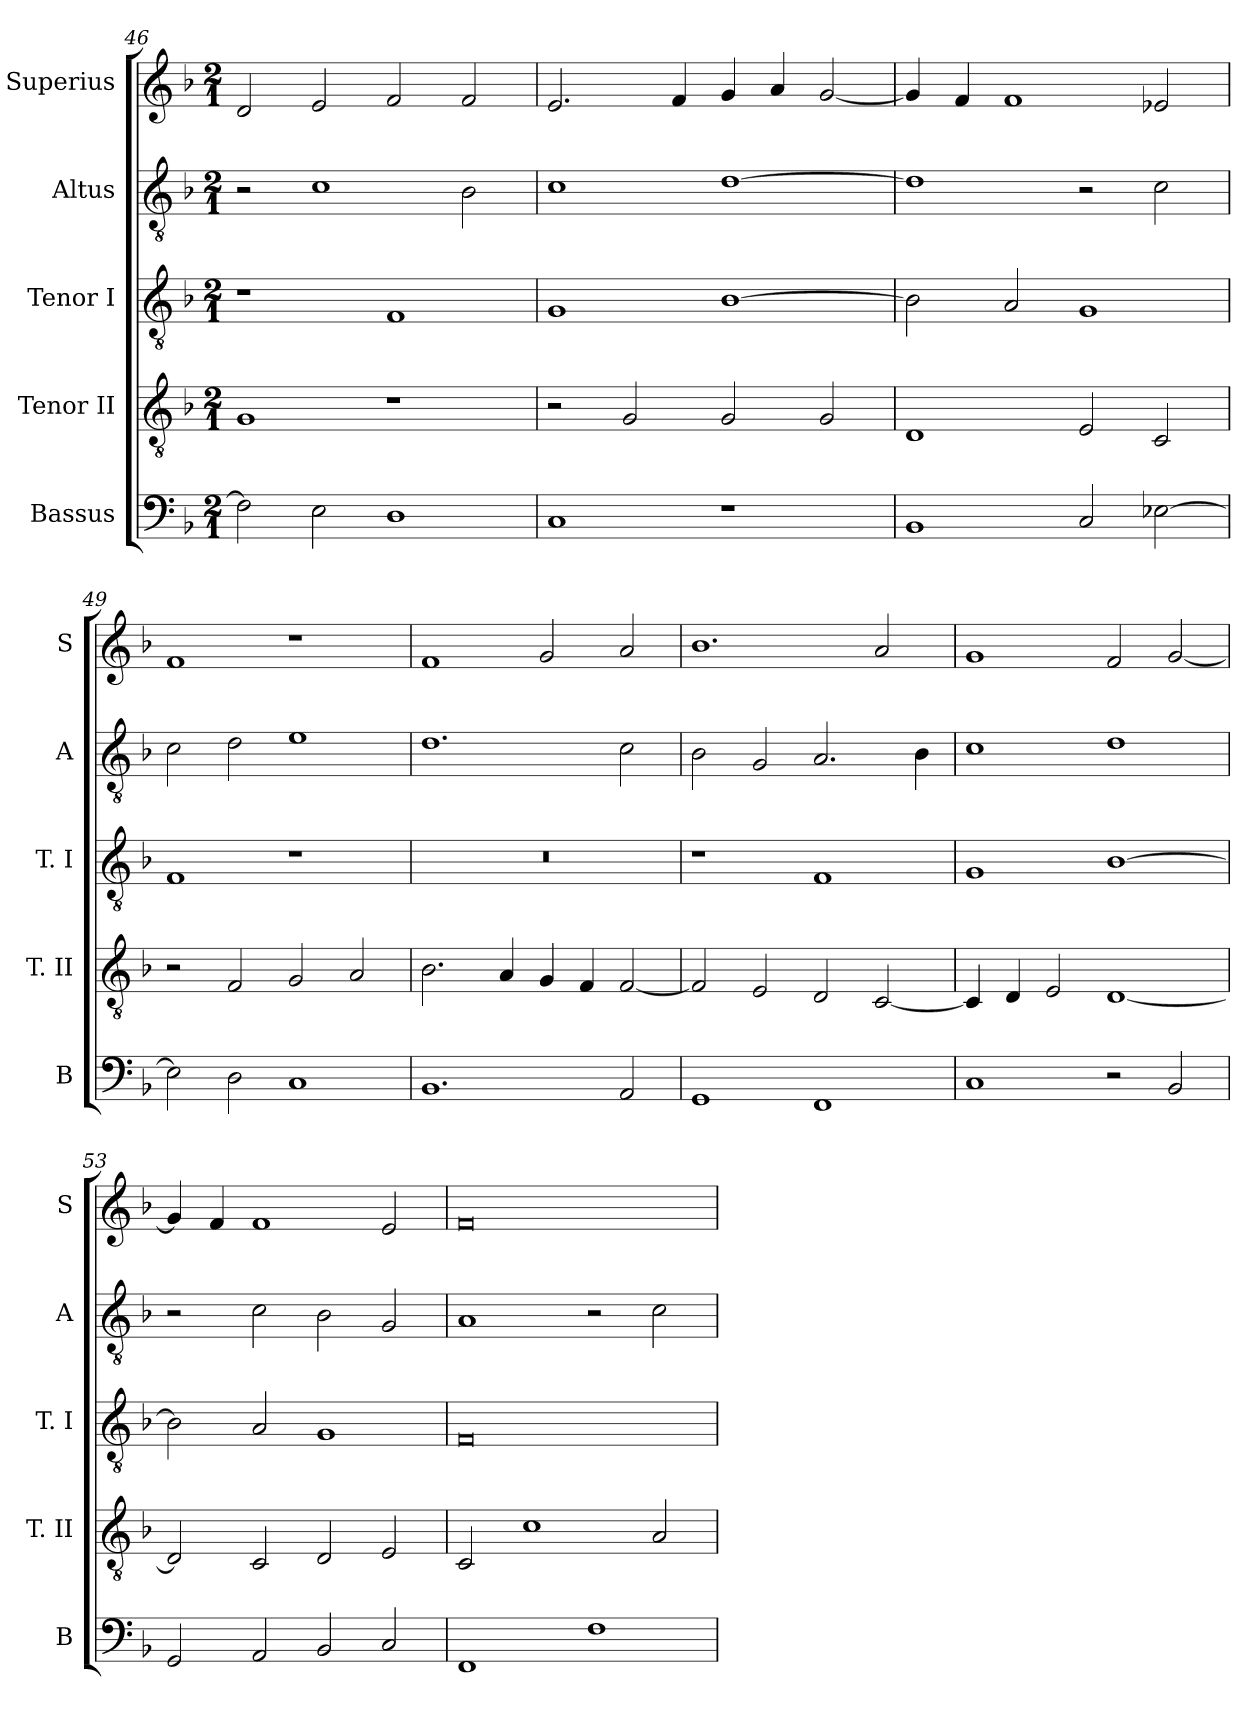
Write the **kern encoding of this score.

**kern	**kern	**kern	**kern	**kern
*part5	*part4	*part3	*part2	*part1
*staff5	*staff4	*staff3	*staff2	*staff1
*I"Bassus	*I"Tenor II	*I"Tenor I	*I"Altus	*I"Superius
*I'B	*I'T. II	*I'T. I	*I'A	*I'S
*clefF4	*clefGv2	*clefGv2	*clefGv2	*clefG2
*k[b-]	*k[b-]	*k[b-]	*k[b-]	*k[b-]
*F:	*F:	*F:	*F:	*F:
*M2/1	*M2/1	*M2/1	*M2/1	*M2/1
=46	=46	=46	=46	=46
2F]	1G	1r	2r	2d
2E	.	.	1c	2e
1D	1r	1F	.	2f
.	.	.	2B-	2f
=47	=47	=47	=47	=47
1C	2r	1G	1c	2.e
.	2G	.	.	.
.	.	.	.	4f
1r	2G	[1B-	[1d	4g
.	.	.	.	4a
.	2G	.	.	[2g
=48	=48	=48	=48	=48
1BB-	1D	2B-]	1d]	4g]
.	.	.	.	4f
.	.	2A	.	1f
2C	2E	1G	2r	.
[2E-X	2C	.	2c	2e-X
=49	=49	=49	=49	=49
2E-]	2r	1F	2c	1f
2D	2F	.	2d	.
1C	2G	1r	1e	1r
.	2A	.	.	.
=50	=50	=50	=50	=50
1.BB-	2.B-	0r	1.d	1f
.	4A	.	.	.
.	4G	.	.	2g
.	4F	.	.	.
2AA	[2F	.	2c	2a
=51	=51	=51	=51	=51
1GG	2F]	1r	2B-	1.b-
.	2E	.	2G	.
1FF	2D	1F	2.A	.
.	[2C	.	.	2a
.	.	.	4B-	.
=52	=52	=52	=52	=52
1C	4C]	1G	1c	1g
.	4D	.	.	.
.	2E	.	.	.
2r	[1D	[1B-	1d	2f
2BB-	.	.	.	[2g
=53	=53	=53	=53	=53
2GG	2D]	2B-]	2r	4g]
.	.	.	.	4f
2AA	2C	2A	2c	1f
2BB-	2D	1G	2B-	.
2C	2E	.	2G	2e
=54	=54	=54	=54	=54
1FF	2C	0F	1A	0f
.	1c	.	.	.
1F	.	.	2r	.
.	2A	.	2c	.
=	=	=	=	=
*-	*-	*-	*-	*-
